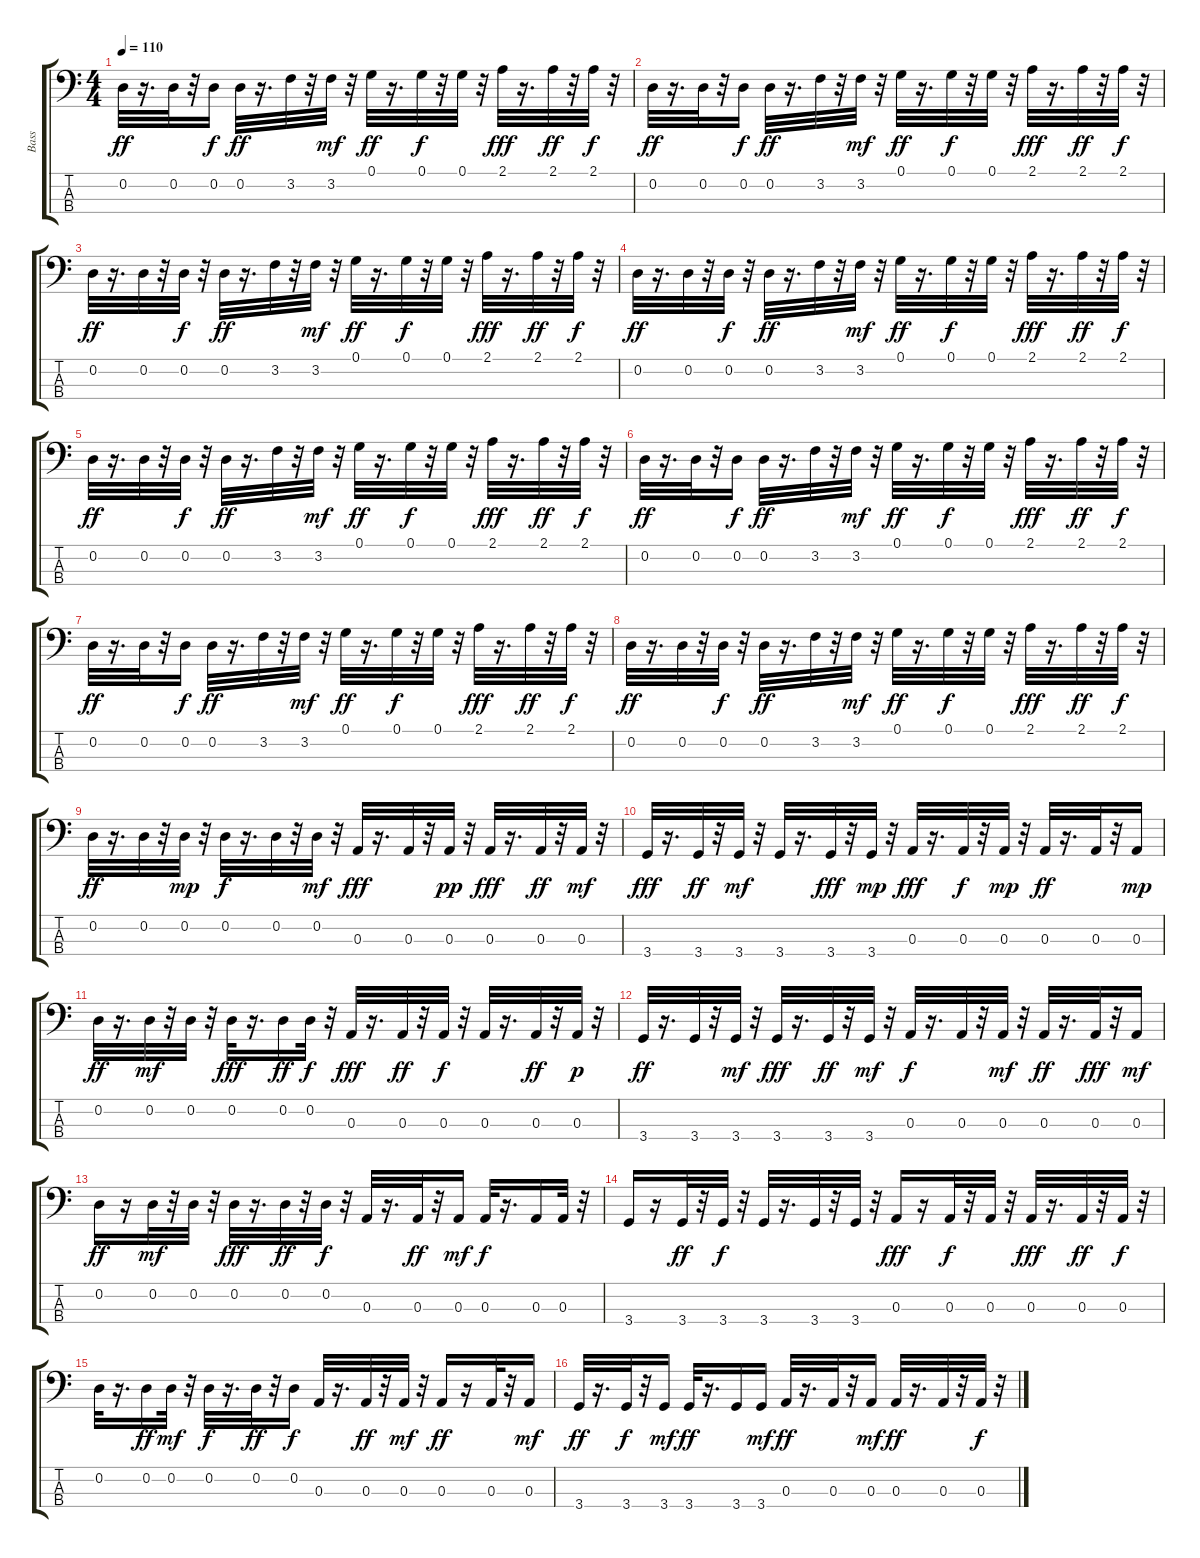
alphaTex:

\track ("Bass" "Bass") {instrument electricbassfinger}
\staff {score tabs}
\tuning (G2 D2 A1 E1) {hide}
\ts (4 4)
\tempo 110
\clef f4
\ks c
0.2.32{dy ff} r.16{d} 0.2.32 r.32 0.2.16{dy f} 0.2.32{dy ff} r.16{d} 3.2.32 r.32 3.2.32{dy mf} r.32 0.1.32{dy ff} r.16{d} 0.1.32{dy f} r.32 0.1.32 r.32 2.1.32{dy fff} r.16{d} 2.1.32{dy ff} r.32 2.1.32{dy f} r.32 |
0.2.32{dy ff} r.16{d} 0.2.32 r.32 0.2.16{dy f} 0.2.32{dy ff} r.16{d} 3.2.32 r.32 3.2.32{dy mf} r.32 0.1.32{dy ff} r.16{d} 0.1.32{dy f} r.32 0.1.32 r.32 2.1.32{dy fff} r.16{d} 2.1.32{dy ff} r.32 2.1.32{dy f} r.32 |
0.2.32{dy ff} r.16{d} 0.2.32 r.32 0.2.32{dy f} r.32 0.2.32{dy ff} r.16{d} 3.2.32 r.32 3.2.32{dy mf} r.32 0.1.32{dy ff} r.16{d} 0.1.32{dy f} r.32 0.1.32 r.32 2.1.32{dy fff} r.16{d} 2.1.32{dy ff} r.32 2.1.32{dy f} r.32 |
0.2.32{dy ff} r.16{d} 0.2.32 r.32 0.2.32{dy f} r.32 0.2.32{dy ff} r.16{d} 3.2.32 r.32 3.2.32{dy mf} r.32 0.1.32{dy ff} r.16{d} 0.1.32{dy f} r.32 0.1.32 r.32 2.1.32{dy fff} r.16{d} 2.1.32{dy ff} r.32 2.1.32{dy f} r.32 |
0.2.32{dy ff} r.16{d} 0.2.32 r.32 0.2.32{dy f} r.32 0.2.32{dy ff} r.16{d} 3.2.32 r.32 3.2.32{dy mf} r.32 0.1.32{dy ff} r.16{d} 0.1.32{dy f} r.32 0.1.32 r.32 2.1.32{dy fff} r.16{d} 2.1.32{dy ff} r.32 2.1.32{dy f} r.32 |
0.2.32{dy ff} r.16{d} 0.2.32 r.32 0.2.16{dy f} 0.2.32{dy ff} r.16{d} 3.2.32 r.32 3.2.32{dy mf} r.32 0.1.32{dy ff} r.16{d} 0.1.32{dy f} r.32 0.1.32 r.32 2.1.32{dy fff} r.16{d} 2.1.32{dy ff} r.32 2.1.32{dy f} r.32 |
0.2.32{dy ff} r.16{d} 0.2.32 r.32 0.2.16{dy f} 0.2.32{dy ff} r.16{d} 3.2.32 r.32 3.2.32{dy mf} r.32 0.1.32{dy ff} r.16{d} 0.1.32{dy f} r.32 0.1.32 r.32 2.1.32{dy fff} r.16{d} 2.1.32{dy ff} r.32 2.1.32{dy f} r.32 |
0.2.32{dy ff} r.16{d} 0.2.32 r.32 0.2.32{dy f} r.32 0.2.32{dy ff} r.16{d} 3.2.32 r.32 3.2.32{dy mf} r.32 0.1.32{dy ff} r.16{d} 0.1.32{dy f} r.32 0.1.32 r.32 2.1.32{dy fff} r.16{d} 2.1.32{dy ff} r.32 2.1.32{dy f} r.32 |
0.2.32{dy ff} r.16{d} 0.2.32 r.32 0.2.32{dy mp} r.32 0.2.32{dy f} r.16{d} 0.2.32 r.32 0.2.32{dy mf} r.32 0.3.32{dy fff} r.16{d} 0.3.32 r.32 0.3.32{dy pp} r.32 0.3.32{dy fff} r.16{d} 0.3.32{dy ff} r.32 0.3.32{dy mf} r.32 |
3.4.32{dy fff} r.16{d} 3.4.32{dy ff} r.32 3.4.32{dy mf} r.32 3.4.32 r.16{d} 3.4.32{dy fff} r.32 3.4.32{dy mp} r.32 0.3.32{dy fff} r.16{d} 0.3.32{dy f} r.32 0.3.32{dy mp} r.32 0.3.32{dy ff} r.16{d} 0.3.32 r.32 0.3.16{dy mp} |
0.2.32{dy ff} r.16{d} 0.2.32{dy mf} r.32 0.2.32 r.32 0.2.32{dy fff} r.16{d} 0.2.16{dy ff} 0.2.32{dy f} r.32 0.3.32{dy fff} r.16{d} 0.3.32{dy ff} r.32 0.3.32{dy f} r.32 0.3.32 r.16{d} 0.3.32{dy ff} r.32 0.3.32{dy p} r.32 |
3.4.32{dy ff} r.16{d} 3.4.32 r.32 3.4.32{dy mf} r.32 3.4.32{dy fff} r.16{d} 3.4.32{dy ff} r.32 3.4.32{dy mf} r.32 0.3.32{dy f} r.16{d} 0.3.32 r.32 0.3.32{dy mf} r.32 0.3.32{dy ff} r.16{d} 0.3.32{dy fff} r.32 0.3.16{dy mf} |
0.2.16{dy ff} r.16 0.2.32{dy mf} r.32 0.2.32 r.32 0.2.32{dy fff} r.16{d} 0.2.32{dy ff} r.32 0.2.32{dy f} r.32 0.3.32 r.16{d} 0.3.32{dy ff} r.32 0.3.16{dy mf} 0.3.32{dy f} r.16{d} 0.3.16 0.3.32 r.32 |
3.4.16 r.16 3.4.32{dy ff} r.32 3.4.32{dy f} r.32 3.4.32 r.16{d} 3.4.32 r.32 3.4.32 r.32 0.3.16{dy fff} r.16 0.3.32{dy f} r.32 0.3.32 r.32 0.3.32{dy fff} r.16{d} 0.3.32{dy ff} r.32 0.3.32{dy f} r.32 |
0.2.32 r.16{d} 0.2.16{dy ff} 0.2.32{dy mf} r.32 0.2.32{dy f} r.16{d} 0.2.32{dy ff} r.32 0.2.16{dy f} 0.3.32 r.16{d} 0.3.32{dy ff} r.32 0.3.32{dy mf} r.32 0.3.16{dy ff} r.16 0.3.32 r.32 0.3.16{dy mf} |
3.4.32{dy ff} r.16{d} 3.4.32{dy f} r.32 3.4.16{dy mf} 3.4.32{dy ff} r.16{d} 3.4.16 3.4.16{dy mf} 0.3.32{dy ff} r.16{d} 0.3.32 r.32 0.3.16{dy mf} 0.3.32{dy ff} r.16{d} 0.3.32 r.32 0.3.32{dy f} r.32
